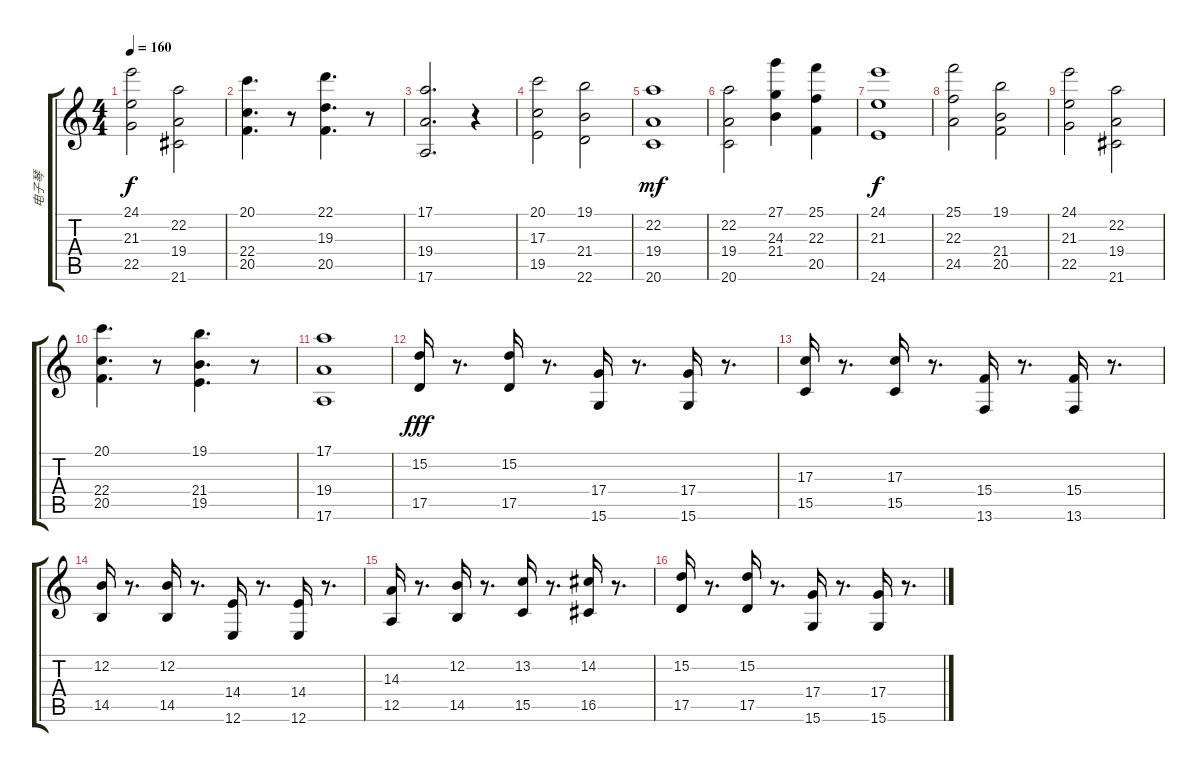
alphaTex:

\track ("电子琴" "电子琴") {instrument electricgrandpiano}
\staff {score tabs}
\tuning (E4 B3 G3 D3 A2 E2) {hide}
\ts (4 4)
\tempo 160
\clef g2
\ks c
(24.1 21.3 22.5).2{dy f} (22.2 19.4 21.6).2 |
(20.1 22.4 20.5).4{d} r.8 (22.1 19.3 20.5).4{d} r.8 |
(17.1 19.4 17.6).2{d} r.4 |
(20.1 17.3 19.5).2 (19.1 21.4 22.6).2 |
(22.2 19.4 20.6).1{dy mf} |
(22.2 19.4 20.6).2 (27.1 24.3 21.4).4 (25.1 22.3 20.5).4 |
(24.1 21.3 24.6).1{dy f} |
(25.1 22.3 24.5).2 (19.1 21.4 20.5).2 |
(24.1 21.3 22.5).2 (22.2 19.4 21.6).2 |
(20.1 22.4 20.5).4{d} r.8 (19.1 21.4 19.5).4{d} r.8 |
(17.1 19.4 17.6).1 |
(15.2 17.5).16{dy fff} r.8{d} (15.2 17.5).16 r.8{d} (17.4 15.6).16 r.8{d} (17.4 15.6).16 r.8{d} |
(17.3 15.5).16 r.8{d} (17.3 15.5).16 r.8{d} (15.4 13.6).16 r.8{d} (15.4 13.6).16 r.8{d} |
(12.2 14.5).16 r.8{d} (12.2 14.5).16 r.8{d} (14.4 12.6).16 r.8{d} (14.4 12.6).16 r.8{d} |
(14.3 12.5).16 r.8{d} (12.2 14.5).16 r.8{d} (13.2 15.5).16 r.8{d} (14.2 16.5).16 r.8{d} |
(15.2 17.5).16 r.8{d} (15.2 17.5).16 r.8{d} (17.4 15.6).16 r.8{d} (17.4 15.6).16 r.8{d}
